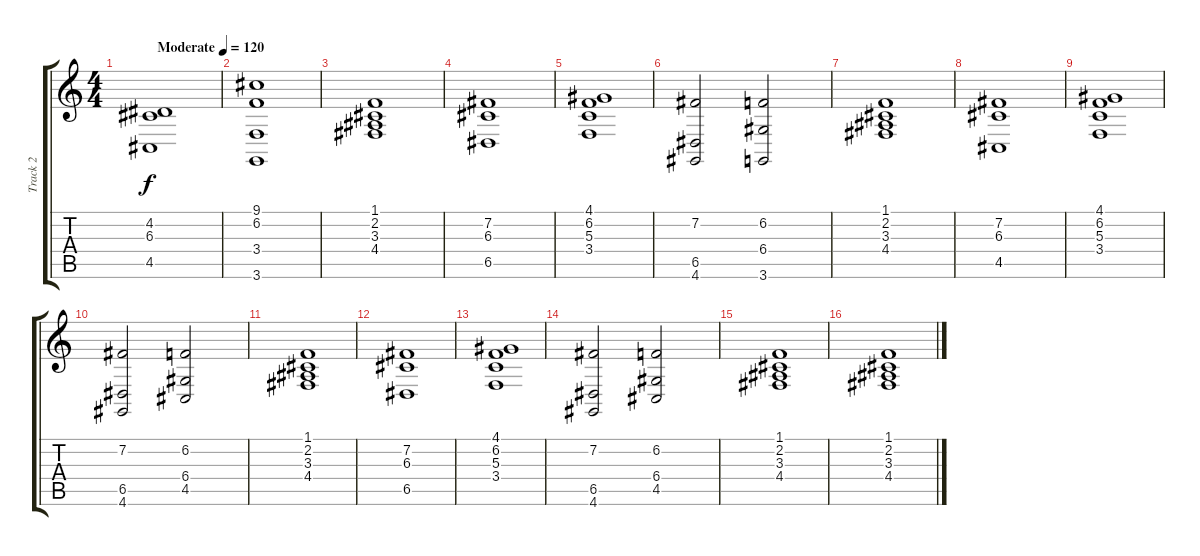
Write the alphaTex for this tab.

\track ("Track 2" "Track 2") {instrument stringensemble1}
\staff {score tabs}
\tuning (E4 B3 G3 D3 A2 E2) {hide}
\ts (4 4)
\tempo (120 "Moderate")
\clef g2
\ks c
(4.2 6.3 4.5).1{dy f instrument stringensemble1} |
(9.1 6.2 3.4 3.6).1 |
(1.1 2.2 3.3 4.4).1 |
(7.2 6.3 6.5).1 |
(4.1 6.2 5.3 3.4).1 |
(7.2 6.5 4.6).2 (6.2 6.4 3.6).2 |
(1.1 2.2 3.3 4.4).1 |
(7.2 6.3 4.5).1 |
(4.1 6.2 5.3 3.4).1 |
(7.2 6.5 4.6).2 (6.2 6.4 4.5).2 |
(1.1 2.2 3.3 4.4).1 |
(7.2 6.3 6.5).1 |
(4.1 6.2 5.3 3.4).1 |
(7.2 6.5 4.6).2 (6.2 6.4 4.5).2 |
(1.1 2.2 3.3 4.4).1 |
(1.1 2.2 3.3 4.4).1
